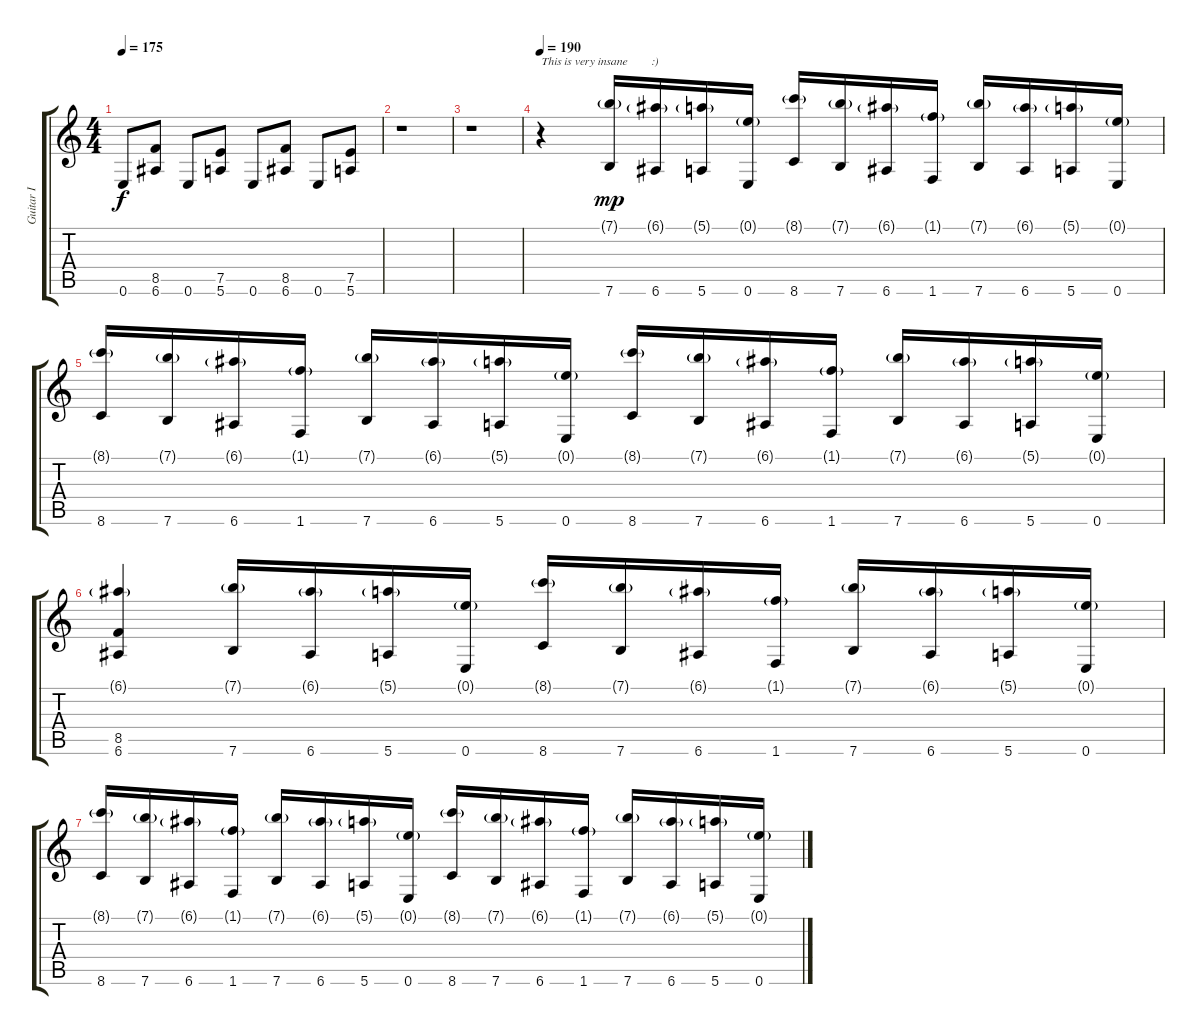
\track ("Guitar I" "Guitar I") {instrument distortionguitar}
\staff {score tabs}
\tuning (E4 B3 G3 D3 A2 E2) {hide}
\ts (4 4)
\tempo 175
\clef g2
\ks c
0.6.8{dy f} (8.5 6.6).8 0.6.8 (7.5 5.6).8 0.6.8 (8.5 6.6).8 0.6.8 (7.5 5.6).8 |
r.1 |
r.1 |
\tempo 190
r.4{txt "This is very insane        :)"} (7.1{g} 7.6).16{dy mp} (6.1{g} 6.6).16 (5.1{g} 5.6).16 (0.1{g} 0.6).16 (8.1{g} 8.6).16 (7.1{g} 7.6).16 (6.1{g} 6.6).16 (1.1{g} 1.6).16 (7.1{g} 7.6).16 (6.1{g} 6.6).16 (5.1{g} 5.6).16 (0.1{g} 0.6).16 |
(8.1{g} 8.6).16 (7.1{g} 7.6).16 (6.1{g} 6.6).16 (1.1{g} 1.6).16 (7.1{g} 7.6).16 (6.1{g} 6.6).16 (5.1{g} 5.6).16 (0.1{g} 0.6).16 (8.1{g} 8.6).16 (7.1{g} 7.6).16 (6.1{g} 6.6).16 (1.1{g} 1.6).16 (7.1{g} 7.6).16 (6.1{g} 6.6).16 (5.1{g} 5.6).16 (0.1{g} 0.6).16 |
(6.1{g} 8.5 6.6).4 (7.1{g} 7.6).16 (6.1{g} 6.6).16 (5.1{g} 5.6).16 (0.1{g} 0.6).16 (8.1{g} 8.6).16 (7.1{g} 7.6).16 (6.1{g} 6.6).16 (1.1{g} 1.6).16 (7.1{g} 7.6).16 (6.1{g} 6.6).16 (5.1{g} 5.6).16 (0.1{g} 0.6).16 |
(8.1{g} 8.6).16 (7.1{g} 7.6).16 (6.1{g} 6.6).16 (1.1{g} 1.6).16 (7.1{g} 7.6).16 (6.1{g} 6.6).16 (5.1{g} 5.6).16 (0.1{g} 0.6).16 (8.1{g} 8.6).16 (7.1{g} 7.6).16 (6.1{g} 6.6).16 (1.1{g} 1.6).16 (7.1{g} 7.6).16 (6.1{g} 6.6).16 (5.1{g} 5.6).16 (0.1{g} 0.6).16
